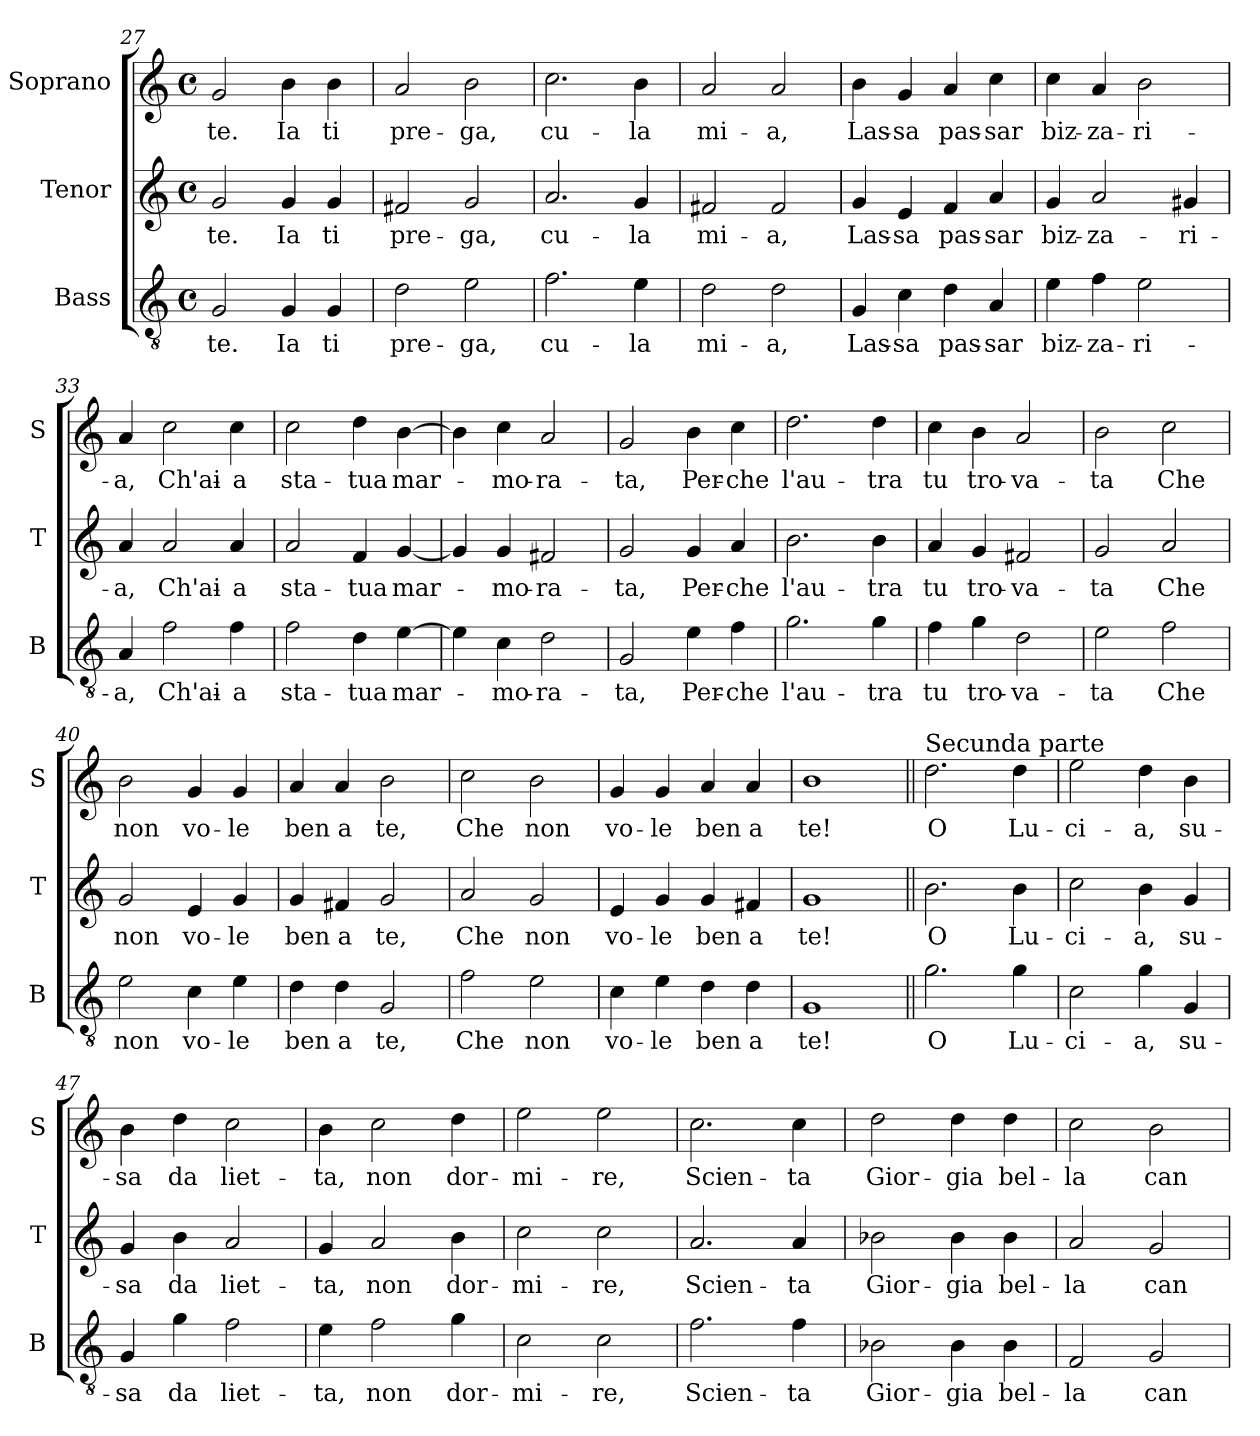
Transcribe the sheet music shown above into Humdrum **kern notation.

**kern	**text	**kern	**text	**kern	**text
*part3	*part3	*part2	*part2	*part1	*part1
*staff3	*staff3	*staff2	*staff2	*staff1	*staff1
*I"Bass	*	*I"Tenor	*	*I"Soprano	*
*I'B	*	*I'T	*	*I'S	*
*clefGv2	*	*clefG2	*	*clefG2	*
*k[]	*	*k[]	*	*k[]	*
*C:	*	*C:	*	*C:	*
*M4/4	*	*M4/4	*	*M4/4	*
*met(c)	*	*met(c)	*	*met(c)	*
=27	=27	=27	=27	=27	=27
!	!LO:LY:b	!	!LO:LY:b	!	!LO:LY:b
2G/	te.	2g/	te.	2g/	te.
!	!LO:LY:b	!	!LO:LY:b	!	!LO:LY:b
4G/	Ia	4g/	Ia	4b\	Ia
!	!LO:LY:b	!	!LO:LY:b	!	!LO:LY:b
4G/	ti	4g/	ti	4b\	ti
!!LO:LB:g=z
=28	=28	=28	=28	=28	=28
!	!LO:LY:b	!	!LO:LY:b	!	!LO:LY:b
2d\	pre-	2f#X/	pre-	2a/	pre-
!	!LO:LY:b	!	!LO:LY:b	!	!LO:LY:b
2e\	-ga,	2g/	-ga,	2b\	-ga,
=29	=29	=29	=29	=29	=29
!	!LO:LY:b	!	!LO:LY:b	!	!LO:LY:b
2.f\	cu-	2.a/	cu-	2.cc\	cu-
!	!LO:LY:b	!	!LO:LY:b	!	!LO:LY:b
4e\	-la	4g/	-la	4b\	-la
=30	=30	=30	=30	=30	=30
!	!LO:LY:b	!	!LO:LY:b	!	!LO:LY:b
2d\	mi-	2f#X/	mi-	2a/	mi-
!	!LO:LY:b	!	!LO:LY:b	!	!LO:LY:b
2d\	-a,	2f#/	-a,	2a/	-a,
=31	=31	=31	=31	=31	=31
!	!LO:LY:b	!	!LO:LY:b	!	!LO:LY:b
4G/	Las-	4g/	Las-	4b\	Las-
!	!LO:LY:b	!	!LO:LY:b	!	!LO:LY:b
4c\	-sa	4e/	-sa	4g/	-sa
!	!LO:LY:b	!	!LO:LY:b	!	!LO:LY:b
4d\	pas-	4f/	pas-	4a/	pas-
!	!LO:LY:b	!	!LO:LY:b	!	!LO:LY:b
4A/	-sar	4a/	-sar	4cc\	-sar
=32	=32	=32	=32	=32	=32
!	!LO:LY:b	!	!LO:LY:b	!	!LO:LY:b
4e\	biz-	4g/	biz-	4cc\	biz-
!	!LO:LY:b	!	!LO:LY:b	!	!LO:LY:b
4f\	-za-	2a/	-za-	4a/	-za-
!	!LO:LY:b	!	!	!	!LO:LY:b
2e\	-ri-	.	.	2b\	-ri-
!	!	!	!LO:LY:b	!	!
.	.	4g#X/	-ri-	.	.
=33	=33	=33	=33	=33	=33
!	!LO:LY:b	!	!LO:LY:b	!	!LO:LY:b
4A/	-a,	4a/	-a,	4a/	-a,
!	!LO:LY:b	!	!LO:LY:b	!	!LO:LY:b
2f\	Ch'ai-	2a/	Ch'ai-	2cc\	Ch'ai-
!	!LO:LY:b	!	!LO:LY:b	!	!LO:LY:b
4f\	-a	4a/	-a	4cc\	-a
=34	=34	=34	=34	=34	=34
!	!LO:LY:b	!	!LO:LY:b	!	!LO:LY:b
2f\	sta-	2a/	sta-	2cc\	sta-
!	!LO:LY:b	!	!LO:LY:b	!	!LO:LY:b
4d\	-tua	4f/	-tua	4dd\	-tua
!	!LO:LY:b	!	!LO:LY:b	!	!LO:LY:b
[4e\	mar-	[4g/	mar-	[4b\	mar-
!!LO:PB:g=z
=35	=35	=35	=35	=35	=35
4e\]	.	4g/]	.	4b\]	.
!	!LO:LY:b	!	!LO:LY:b	!	!LO:LY:b
4c\	-mo-	4g/	-mo-	4cc\	-mo-
!	!LO:LY:b	!	!LO:LY:b	!	!LO:LY:b
2d\	-ra-	2f#X/	-ra-	2a/	-ra-
=36	=36	=36	=36	=36	=36
!	!LO:LY:b	!	!LO:LY:b	!	!LO:LY:b
2G/	-ta,	2g/	-ta,	2g/	-ta,
!	!LO:LY:b	!	!LO:LY:b	!	!LO:LY:b
4e\	Per-	4g/	Per-	4b\	Per-
!	!LO:LY:b	!	!LO:LY:b	!	!LO:LY:b
4f\	-che	4a/	-che	4cc\	-che
=37	=37	=37	=37	=37	=37
!	!LO:LY:b	!	!LO:LY:b	!	!LO:LY:b
2.g\	l'au-	2.b\	l'au-	2.dd\	l'au-
!	!LO:LY:b	!	!LO:LY:b	!	!LO:LY:b
4g\	-tra	4b\	-tra	4dd\	-tra
=38	=38	=38	=38	=38	=38
!	!LO:LY:b	!	!LO:LY:b	!	!LO:LY:b
4f\	tu	4a/	tu	4cc\	tu
!	!LO:LY:b	!	!LO:LY:b	!	!LO:LY:b
4g\	tro-	4g/	tro-	4b\	tro-
!	!LO:LY:b	!	!LO:LY:b	!	!LO:LY:b
2d\	-va-	2f#X/	-va-	2a/	-va-
=39	=39	=39	=39	=39	=39
!	!LO:LY:b	!	!LO:LY:b	!	!LO:LY:b
2e\	-ta	2g/	-ta	2b\	-ta
!	!LO:LY:b	!	!LO:LY:b	!	!LO:LY:b
2f\	Che	2a/	Che	2cc\	Che
=40	=40	=40	=40	=40	=40
!	!LO:LY:b	!	!LO:LY:b	!	!LO:LY:b
2e\	non	2g/	non	2b\	non
!	!LO:LY:b	!	!LO:LY:b	!	!LO:LY:b
4c\	vo-	4e/	vo-	4g/	vo-
!	!LO:LY:b	!	!LO:LY:b	!	!LO:LY:b
4e\	-le	4g/	-le	4g/	-le
=41	=41	=41	=41	=41	=41
!	!LO:LY:b	!	!LO:LY:b	!	!LO:LY:b
4d\	ben	4g/	ben	4a/	ben
!	!LO:LY:b	!	!LO:LY:b	!	!LO:LY:b
4d\	a	4f#X/	a	4a/	a
!	!LO:LY:b	!	!LO:LY:b	!	!LO:LY:b
2G/	te,	2g/	te,	2b\	te,
=42	=42	=42	=42	=42	=42
!	!LO:LY:b	!	!LO:LY:b	!	!LO:LY:b
2f\	Che	2a/	Che	2cc\	Che
!	!LO:LY:b	!	!LO:LY:b	!	!LO:LY:b
2e\	non	2g/	non	2b\	non
!!LO:LB:g=z
=43	=43	=43	=43	=43	=43
!	!LO:LY:b	!	!LO:LY:b	!	!LO:LY:b
4c\	vo-	4e/	vo-	4g/	vo-
!	!LO:LY:b	!	!LO:LY:b	!	!LO:LY:b
4e\	-le	4g/	-le	4g/	-le
!	!LO:LY:b	!	!LO:LY:b	!	!LO:LY:b
4d\	ben	4g/	ben	4a/	ben
!	!LO:LY:b	!	!LO:LY:b	!	!LO:LY:b
4d\	a	4f#X/	a	4a/	a
=44	=44	=44	=44	=44	=44
!	!LO:LY:b	!	!LO:LY:b	!	!LO:LY:b
1G	te!	1g	te!	1b	te!
=45||	=45||	=45||	=45||	=45||	=45||
!	!	!	!	!LO:TX:a:t=Secunda parte	!
!	!LO:LY:b	!	!LO:LY:b	!	!LO:LY:b
2.g\	O	2.b\	O	2.dd\	O
!	!LO:LY:b	!	!LO:LY:b	!	!LO:LY:b
4g\	Lu-	4b\	Lu-	4dd\	Lu-
=46	=46	=46	=46	=46	=46
!	!LO:LY:b	!	!LO:LY:b	!	!LO:LY:b
2c\	-ci-	2cc\	-ci-	2ee\	-ci-
!	!LO:LY:b	!	!LO:LY:b	!	!LO:LY:b
4g\	-a,	4b\	-a,	4dd\	-a,
!	!LO:LY:b	!	!LO:LY:b	!	!LO:LY:b
4G/	su-	4g/	su-	4b\	su-
=47	=47	=47	=47	=47	=47
!	!LO:LY:b	!	!LO:LY:b	!	!LO:LY:b
4G/	-sa	4g/	-sa	4b\	-sa
!	!LO:LY:b	!	!LO:LY:b	!	!LO:LY:b
4g\	da	4b\	da	4dd\	da
!	!LO:LY:b	!	!LO:LY:b	!	!LO:LY:b
2f\	liet-	2a/	liet-	2cc\	liet-
=48	=48	=48	=48	=48	=48
!	!LO:LY:b	!	!LO:LY:b	!	!LO:LY:b
4e\	-ta,	4g/	-ta,	4b\	-ta,
!	!LO:LY:b	!	!LO:LY:b	!	!LO:LY:b
2f\	non	2a/	non	2cc\	non
!	!LO:LY:b	!	!LO:LY:b	!	!LO:LY:b
4g\	dor-	4b\	dor-	4dd\	dor-
=49	=49	=49	=49	=49	=49
!	!LO:LY:b	!	!LO:LY:b	!	!LO:LY:b
2c\	-mi-	2cc\	-mi-	2ee\	-mi-
!	!LO:LY:b	!	!LO:LY:b	!	!LO:LY:b
2c\	-re,	2cc\	-re,	2ee\	-re,
=50	=50	=50	=50	=50	=50
!	!LO:LY:b	!	!LO:LY:b	!	!LO:LY:b
2.f\	Scien-	2.a/	Scien-	2.cc\	Scien-
!	!LO:LY:b	!	!LO:LY:b	!	!LO:LY:b
4f\	-ta	4a/	-ta	4cc\	-ta
!!LO:LB:g=z
=51	=51	=51	=51	=51	=51
!	!LO:LY:b	!	!LO:LY:b	!	!LO:LY:b
2B-X\	Gior-	2b-X\	Gior-	2dd\	Gior-
!	!LO:LY:b	!	!LO:LY:b	!	!LO:LY:b
4B-\	-gia	4b-\	-gia	4dd\	-gia
!	!LO:LY:b	!	!LO:LY:b	!	!LO:LY:b
4B-\	bel-	4b-\	bel-	4dd\	bel-
=52	=52	=52	=52	=52	=52
!	!LO:LY:b	!	!LO:LY:b	!	!LO:LY:b
2F/	-la	2a/	-la	2cc\	-la
!	!LO:LY:b	!	!LO:LY:b	!	!LO:LY:b
2G/	can-	2g/	can-	2b\	can-
=	=	=	=	=	=
*-	*-	*-	*-	*-	*-
